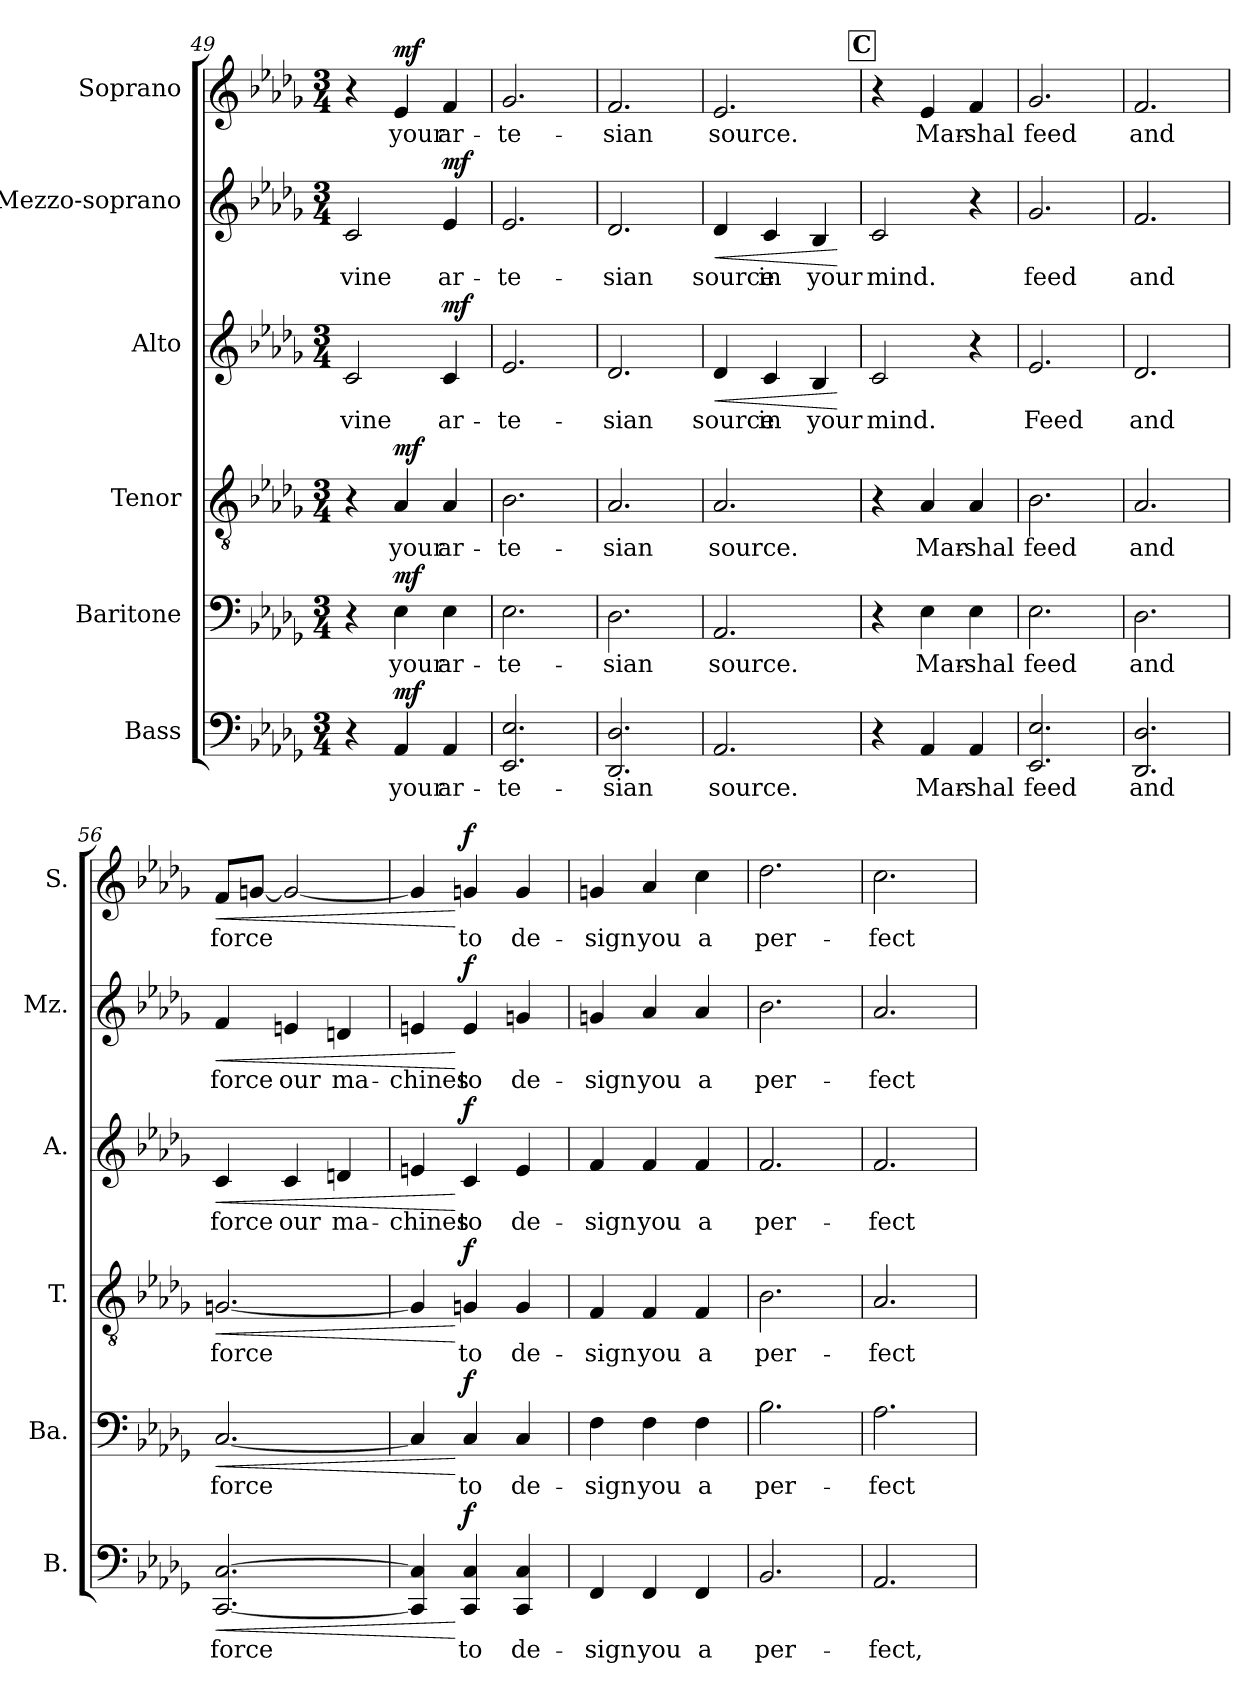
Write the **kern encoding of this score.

**kern	**text	**dynam	**kern	**text	**dynam	**kern	**text	**dynam	**kern	**text	**dynam	**kern	**text	**dynam	**kern	**text	**dynam
*part6	*part6	*part6	*part5	*part5	*part5	*part4	*part4	*part4	*part3	*part3	*part3	*part2	*part2	*part2	*part1	*part1	*part1
*staff6	*staff6	*staff6	*staff5	*staff5	*staff5	*staff4	*staff4	*staff4	*staff3	*staff3	*staff3	*staff2	*staff2	*staff2	*staff1	*staff1	*staff1
*I"Bass	*	*	*I"Baritone	*	*	*I"Tenor	*	*	*I"Alto	*	*	*I"Mezzo-soprano	*	*	*I"Soprano	*	*
*I'B.	*	*	*I'Ba.	*	*	*I'T.	*	*	*I'A.	*	*	*I'Mz.	*	*	*I'S.	*	*
*clefF4	*	*	*clefF4	*	*	*clefGv2	*	*	*clefG2	*	*	*clefG2	*	*	*clefG2	*	*
*k[b-e-a-d-g-]	*	*	*k[b-e-a-d-g-]	*	*	*k[b-e-a-d-g-]	*	*	*k[b-e-a-d-g-]	*	*	*k[b-e-a-d-g-]	*	*	*k[b-e-a-d-g-]	*	*
*M3/4	*	*	*M3/4	*	*	*M3/4	*	*	*M3/4	*	*	*M3/4	*	*	*M3/4	*	*
=49	=49	=49	=49	=49	=49	=49	=49	=49	=49	=49	=49	=49	=49	=49	=49	=49	=49
!	!	!	!	!	!	!	!	!	!	!LO:LY:b	!	!	!LO:LY:b	!	!	!	!
4r	.	.	4r	.	.	4r	.	.	2c/	-vine	.	2c/	-vine	.	4r	.	.
!	!LO:LY:b	!LO:DY:a	!	!LO:LY:b	!LO:DY:a	!	!LO:LY:b	!LO:DY:a	!	!	!	!	!	!	!	!LO:LY:b	!LO:DY:a
4AA-/	your	mf	4E-\	your	mf	4A-/	your	mf	.	.	.	.	.	.	4e-/	your	mf
!	!LO:LY:b	!	!	!LO:LY:b	!	!	!LO:LY:b	!	!	!LO:LY:b	!LO:DY:a	!	!LO:LY:b	!LO:DY:a	!	!LO:LY:b	!
4AA-/	ar-	.	4E-\	ar-	.	4A-/	ar-	.	4c/	ar-	mf	4e-/	ar-	mf	4f/	ar-	.
=50	=50	=50	=50	=50	=50	=50	=50	=50	=50	=50	=50	=50	=50	=50	=50	=50	=50
!	!LO:LY:b	!	!	!LO:LY:b	!	!	!LO:LY:b	!	!	!LO:LY:b	!	!	!LO:LY:b	!	!	!LO:LY:b	!
2.EE-/ 2.E-!/	-te-	.	2.E-\	-te-	.	2.B-\	-te-	.	2.e-/	-te-	.	2.e-/	-te-	.	2.g-/	-te-	.
=51	=51	=51	=51	=51	=51	=51	=51	=51	=51	=51	=51	=51	=51	=51	=51	=51	=51
!	!LO:LY:b	!	!	!LO:LY:b	!	!	!LO:LY:b	!	!	!LO:LY:b	!	!	!LO:LY:b	!	!	!LO:LY:b	!
2.DD-/ 2.D-!/	-sian	.	2.D-\	-sian	.	2.A-/	-sian	.	2.d-/	-sian	.	2.d-/	-sian	.	2.f/	-sian	.
=52	=52	=52	=52	=52	=52	=52	=52	=52	=52	=52	=52	=52	=52	=52	=52	=52	=52
!	!LO:LY:b	!	!	!LO:LY:b	!	!	!LO:LY:b	!	!	!LO:LY:b	!LO:HP:b	!	!LO:LY:b	!LO:HP:b	!	!LO:LY:b	!
2.AA-/	source.	.	2.AA-/	source.	.	2.A-/	source.	.	4d-/	source	<	4d-/	source	<	2.e-/	source.	.
!	!	!	!	!	!	!	!	!	!	!LO:LY:b	!	!	!LO:LY:b	!	!	!	!
.	.	.	.	.	.	.	.	.	4c/	in	.	4c/	in	.	.	.	.
!	!	!	!	!	!	!	!	!	!	!LO:LY:b	!	!	!LO:LY:b	!	!	!	!
.	.	.	.	.	.	.	.	.	4B-/	your	.	4B-/	your	.	.	.	.
.	.	.	.	.	.	.	.	.	.	.	[	.	.	[	.	.	.
!!LO:REH:place=s1:a:B:fs=14:t=C
=53	=53	=53	=53	=53	=53	=53	=53	=53	=53	=53	=53	=53	=53	=53	=53	=53	=53
!	!	!	!	!	!	!	!	!	!	!LO:LY:b	!	!	!LO:LY:b	!	!	!	!
4r	.	.	4r	.	.	4r	.	.	2c/	mind.	.	2c/	mind.	.	4r	.	.
!	!LO:LY:b	!	!	!LO:LY:b	!	!	!LO:LY:b	!	!	!	!	!	!	!	!	!LO:LY:b	!
4AA-/	Mar-	.	4E-\	Mar-	.	4A-/	Mar-	.	.	.	.	.	.	.	4e-/	Mar-	.
!	!LO:LY:b	!	!	!LO:LY:b	!	!	!LO:LY:b	!	!	!	!	!	!	!	!	!LO:LY:b	!
4AA-/	-shal	.	4E-\	-shal	.	4A-/	-shal	.	4r	.	.	4r	.	.	4f/	-shal	.
=54	=54	=54	=54	=54	=54	=54	=54	=54	=54	=54	=54	=54	=54	=54	=54	=54	=54
!	!LO:LY:b	!	!	!LO:LY:b	!	!	!LO:LY:b	!	!	!LO:LY:b	!	!	!LO:LY:b	!	!	!LO:LY:b	!
2.EE-/ 2.E-!/	feed	.	2.E-\	feed	.	2.B-\	feed	.	2.e-/	Feed	.	2.g-/	feed	.	2.g-/	feed	.
=55	=55	=55	=55	=55	=55	=55	=55	=55	=55	=55	=55	=55	=55	=55	=55	=55	=55
!	!LO:LY:b	!	!	!LO:LY:b	!	!	!LO:LY:b	!	!	!LO:LY:b	!	!	!LO:LY:b	!	!	!LO:LY:b	!
2.DD-/ 2.D-!/	and	.	2.D-\	and	.	2.A-/	and	.	2.d-/	and	.	2.f/	and	.	2.f/	and	.
=56	=56	=56	=56	=56	=56	=56	=56	=56	=56	=56	=56	=56	=56	=56	=56	=56	=56
!	!LO:LY:b	!LO:HP:b	!	!LO:LY:b	!LO:HP:b	!	!LO:LY:b	!LO:HP:b	!	!LO:LY:b	!LO:HP:b	!	!LO:LY:b	!LO:HP:b	!	!LO:LY:b	!LO:HP:b
[2.CC/ [2.C!/	force	<	[2.C/	force	<	[2.Gn/	force	<	4c/	force	<	4f/	force	<	8f/L	force	<
.	.	.	.	.	.	.	.	.	.	.	.	.	.	.	[8gn/J	.	.
!	!	!	!	!	!	!	!	!	!	!LO:LY:b	!	!	!LO:LY:b	!	!	!	!
.	.	.	.	.	.	.	.	.	4c/	our	.	4en/	our	.	2g/_	.	.
!	!	!	!	!	!	!	!	!	!	!LO:LY:b	!	!	!LO:LY:b	!	!	!	!
.	.	.	.	.	.	.	.	.	4dn/	ma-	.	4dn/	ma-	.	.	.	.
!!LO:LB:g=z
=57	=57	=57	=57	=57	=57	=57	=57	=57	=57	=57	=57	=57	=57	=57	=57	=57	=57
!	!	!	!	!	!	!	!	!	!	!LO:LY:b	!	!	!LO:LY:b	!	!	!	!
4CC/] 4C!/]	.	.	4C/]	.	.	4G/]	.	.	4en/	-chines	.	4en/	-chines	.	4g/]	.	.
!	!LO:LY:b	!LO:DY:n=1:a	!	!LO:LY:b	!LO:DY:n=1:a	!	!LO:LY:b	!LO:DY:n=1:a	!	!LO:LY:b	!LO:DY:n=1:a	!	!LO:LY:b	!LO:DY:n=1:a	!	!LO:LY:b	!LO:DY:n=1:a
4CC/ 4C!/	to	[ f	4C/	to	[ f	4Gn/	to	[ f	4c/	to	[ f	4e/	to	[ f	4gn/	to	[ f
!	!LO:LY:b	!	!	!LO:LY:b	!	!	!LO:LY:b	!	!	!LO:LY:b	!	!	!LO:LY:b	!	!	!LO:LY:b	!
4CC/ 4C!/	de-	.	4C/	de-	.	4G/	de-	.	4e/	de-	.	4gn/	de-	.	4g/	de-	.
=58	=58	=58	=58	=58	=58	=58	=58	=58	=58	=58	=58	=58	=58	=58	=58	=58	=58
!	!LO:LY:b	!	!	!LO:LY:b	!	!	!LO:LY:b	!	!	!LO:LY:b	!	!	!LO:LY:b	!	!	!LO:LY:b	!
4FF/	-sign	.	4F\	-sign	.	4F/	-sign	.	4f/	-sign	.	4gn/	-sign	.	4gn/	-sign	.
!	!LO:LY:b	!	!	!LO:LY:b	!	!	!LO:LY:b	!	!	!LO:LY:b	!	!	!LO:LY:b	!	!	!LO:LY:b	!
4FF/	you	.	4F\	you	.	4F/	you	.	4f/	you	.	4a-/	you	.	4a-/	you	.
!	!LO:LY:b	!	!	!LO:LY:b	!	!	!LO:LY:b	!	!	!LO:LY:b	!	!	!LO:LY:b	!	!	!LO:LY:b	!
4FF/	a	.	4F\	a	.	4F/	a	.	4f/	a	.	4a-/	a	.	4cc\	a	.
=59	=59	=59	=59	=59	=59	=59	=59	=59	=59	=59	=59	=59	=59	=59	=59	=59	=59
!	!LO:LY:b	!	!	!LO:LY:b	!	!	!LO:LY:b	!	!	!LO:LY:b	!	!	!LO:LY:b	!	!	!LO:LY:b	!
2.BB-/	per-	.	2.B-\	per-	.	2.B-\	per-	.	2.f/	per-	.	2.b-\	per-	.	2.dd-\	per-	.
=60	=60	=60	=60	=60	=60	=60	=60	=60	=60	=60	=60	=60	=60	=60	=60	=60	=60
!	!LO:LY:b	!	!	!LO:LY:b	!	!	!LO:LY:b	!	!	!LO:LY:b	!	!	!LO:LY:b	!	!	!LO:LY:b	!
2.AA-/	-fect,	.	2.A-\	-fect	.	2.A-/	-fect	.	2.f/	-fect	.	2.a-/	-fect	.	2.cc\	-fect	.
=	=	=	=	=	=	=	=	=	=	=	=	=	=	=	=	=	=
*-	*-	*-	*-	*-	*-	*-	*-	*-	*-	*-	*-	*-	*-	*-	*-	*-	*-
